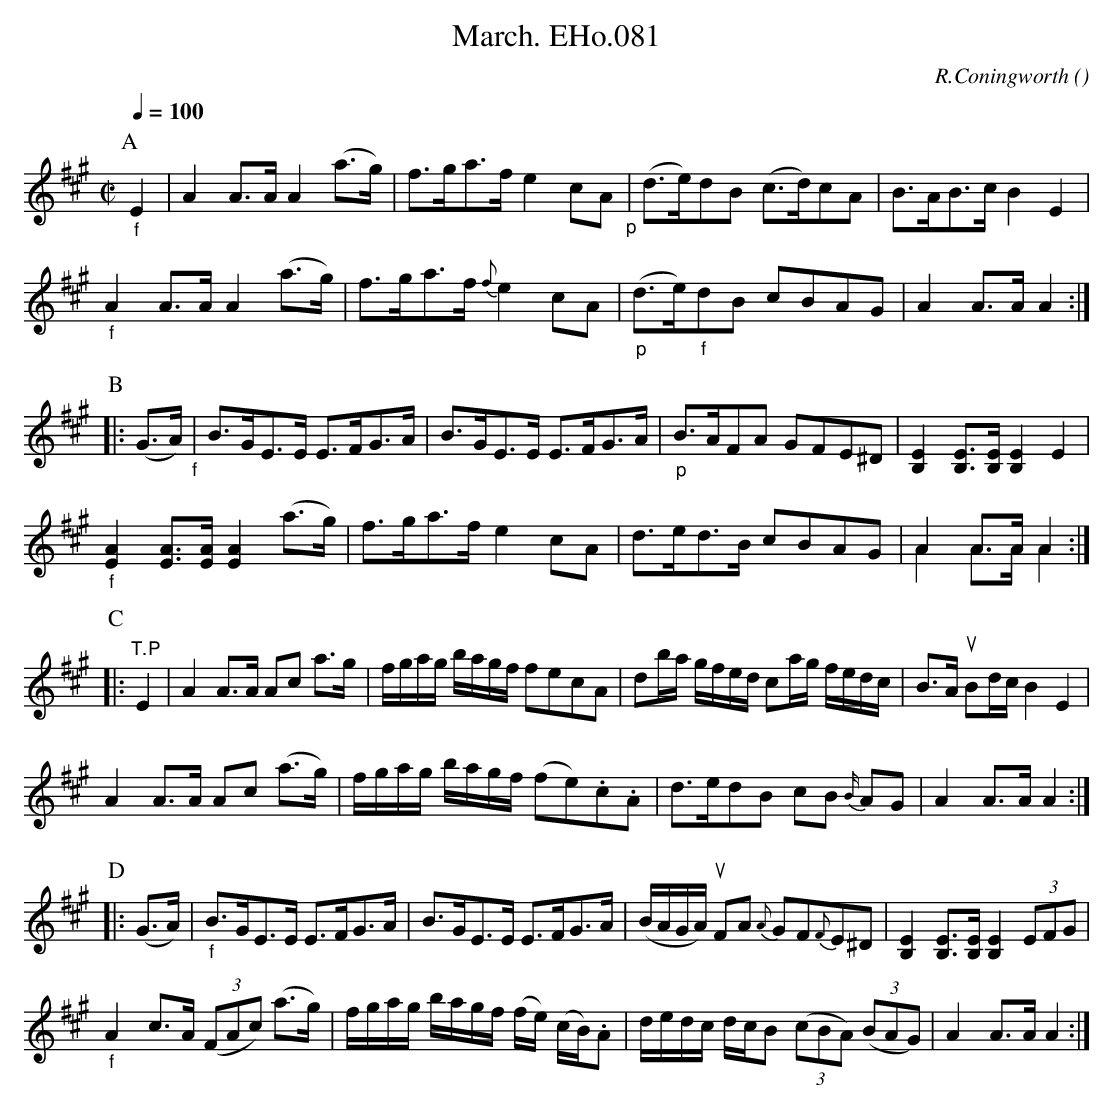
X:1
T:March. EHo.081
M:C|
L:1/8
Q:1/4=100
C:R.Coningworth
O:
K:A
P:A
"_f"E2 | A2A>AA2(a>g) | f>ga>f e2 cA"_p" | (d>e)dB (c>d)cA | B>AB>c B2E2 |
"_f"A2A>A A2(a>g) | f>ga>f {f}e2cA | "_p"(d>e)"_f"dB cBAG | A2A>AA2 :|
P:B
|: (G>A)"_f" | B>GE>E E>FG>A | B>GE>E E>FG>A | "_p"B>AFA GFE^D | [B,2E2][B,3/E3/][B,/E/][B,2E2]E2 |
"_f"[E2A2][E3/A3/][E/A/][E2A2] (a>g)| f>ga>f e2cA | d>ed>B cBAG | A2A>AA2 &A2A>AA2:|
P:C
|: "T.P"E2 | A2A>A Ac a>g | f/g/a/g/ b/a/g/f/ fecA | db/a/ g/f/e/d/ ca/g/ f/e/d/c/ | B>A turnBd/c/ B2E2 |
A2A>A Ac (a>g) | f/g/a/g/ b/a/g/f/ (fe).c.A | d>edB cB {B/}AG | A2A>AA2 :|
P:D
|: (G>A) | "_f"B>GE>E E>FG>A | B>GE>E E>FG>A | (B/A/G/A/) turnFA {A}GF{F}E^D |\
[B,2E2][B,3/E3/][B,/E/][B,2E2] (3EFG |
"_f"A2c>A (3(FAc) (a>g) | f/g/a/g/ b/a/g/f/ (f/e/) (c/B/).A | d/e/d/c/ d/c/B (3(cBA) (3(BAG) | A2A>AA2 :|
